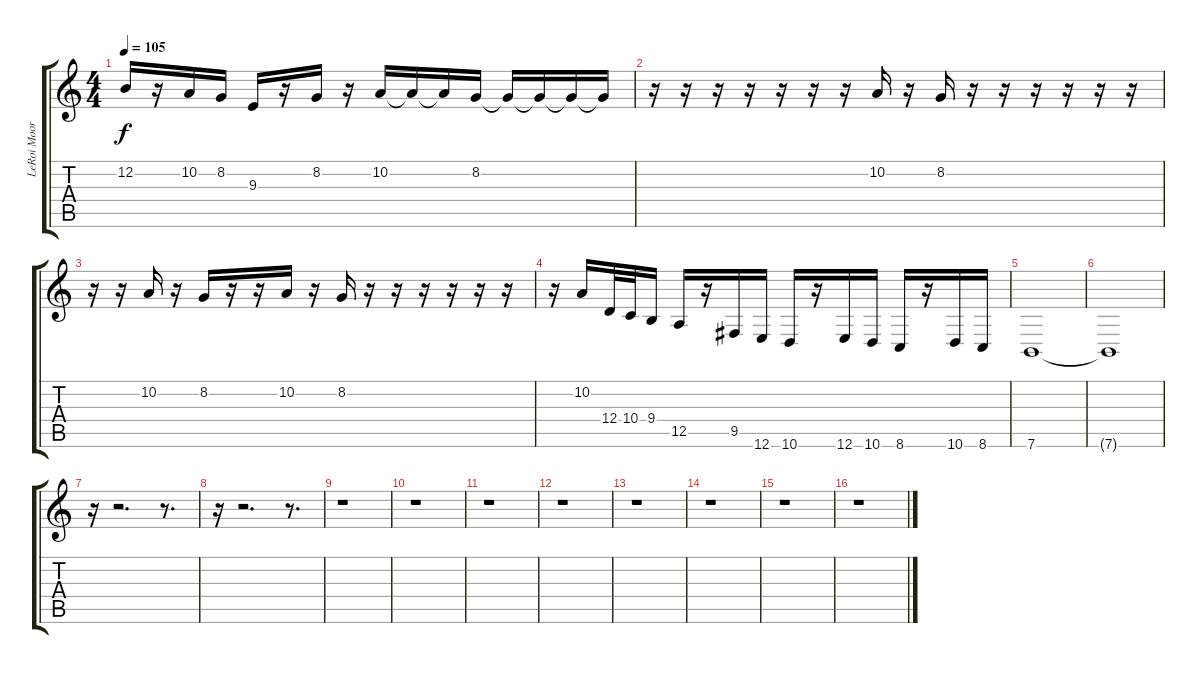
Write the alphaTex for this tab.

\track ("LeRoi Moore" "LeRoi Moor") {instrument altosax}
\staff {score tabs}
\tuning (E4 B3 G3 D3 A2 E2) {hide}
\ts (4 4)
\tempo 105
\clef g2
\ks c
12.2.16{dy f} r.16 10.2.16 8.2.16 9.3.16 r.16 8.2.16 r.16 10.2.16 10.2{t}.16 10.2{t}.16 8.2.16 8.2{t}.16 8.2{t}.16 8.2{t}.16 8.2{t}.16 |
r.16 r.16 r.16 r.16 r.16 r.16 r.16 10.2.16 r.16 8.2.16 r.16 r.16 r.16 r.16 r.16 r.16 |
r.16 r.16 10.2.16 r.16 8.2.16 r.16 r.16 10.2.16 r.16 8.2.16 r.16 r.16 r.16 r.16 r.16 r.16 |
r.16 10.2.16 12.4.32 10.4.32 9.4.16 12.5.16 r.16 9.5.16 12.6.16 10.6.16 r.16 12.6.16 10.6.16 8.6.16 r.16 10.6.16 8.6.16 |
7.6.1 |
7.6{t}.1 |
r.16 r.2{d} r.8{d} |
r.16 r.2{d} r.8{d} |
r.1 |
r.1 |
r.1 |
r.1 |
r.1 |
r.1 |
r.1 |
r.1
